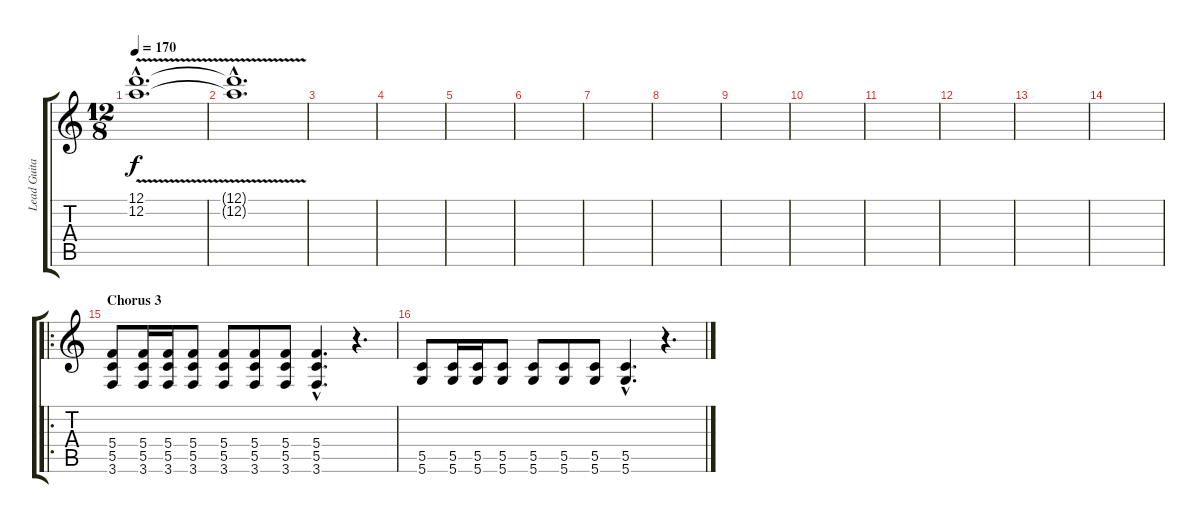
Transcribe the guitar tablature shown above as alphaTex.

\track ("Lead Guitar" "Lead Guita") {instrument distortionguitar}
\staff {score tabs}
\tuning (D4 A3 F3 C3 G2 D2) {hide}
\ts (12 8)
\tempo 170
\clef g2
\ks c
(12.1{v hac} 12.2{v hac}).1{d dy f} |
(12.1{hac t} 12.2{hac t}).1{d} |
|
|
|
|
|
|
|
|
|
|
|
|
\ro
\section ("" "Chorus 3")
(5.4 5.5 3.6).8 (5.4 5.5 3.6).16 (5.4 5.5 3.6).16 (5.4 5.5 3.6).8 (5.4 5.5 3.6).8 (5.4 5.5 3.6).8 (5.4 5.5 3.6).8 (5.4{hac} 5.5{hac} 3.6{hac}).4{d} r.4{d} |
(5.5 5.6).8 (5.5 5.6).16 (5.5 5.6).16 (5.5 5.6).8 (5.5 5.6).8 (5.5 5.6).8 (5.5 5.6).8 (5.5{hac} 5.6{hac}).4{d} r.4{d}
